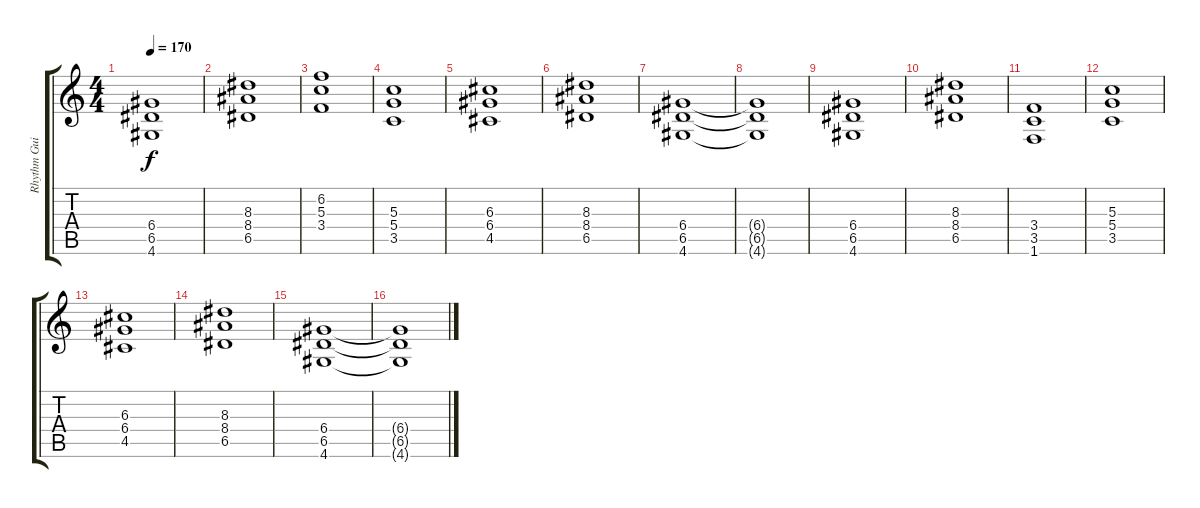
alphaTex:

\track ("Rhythm Guitar" "Rhythm Gui") {instrument distortionguitar}
\staff {score tabs}
\tuning (E4 B3 G3 D3 A2 E2) {hide}
\ts (4 4)
\tempo 170
\clef g2
\ks c
(6.4 6.5 4.6).1{dy f} |
(8.3 8.4 6.5).1 |
(6.2 5.3 3.4).1 |
(5.3 5.4 3.5).1 |
(6.3 6.4 4.5).1 |
(8.3 8.4 6.5).1 |
(6.4 6.5 4.6).1 |
(6.4{t} 6.5{t} 4.6{t}).1 |
(6.4 6.5 4.6).1 |
(8.3 8.4 6.5).1 |
(3.4 3.5 1.6).1 |
(5.3 5.4 3.5).1 |
(6.3 6.4 4.5).1 |
(8.3 8.4 6.5).1 |
(6.4 6.5 4.6).1 |
(6.4{t} 6.5{t} 4.6{t}).1
